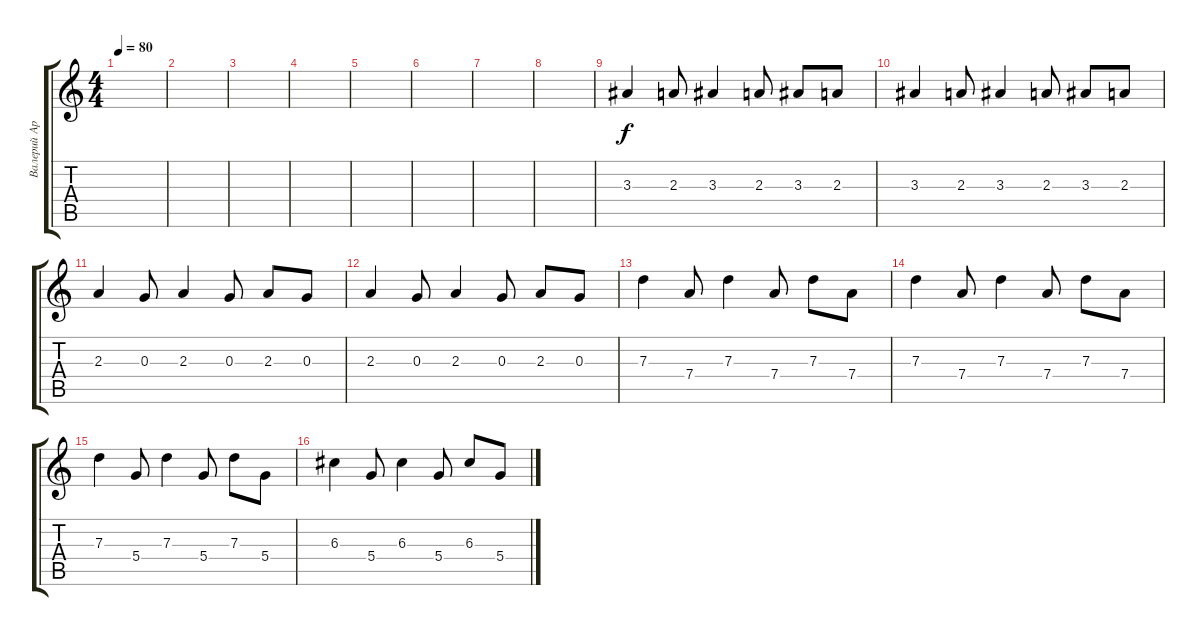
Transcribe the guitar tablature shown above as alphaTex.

\track ("Валерий Аркадин" "Валерий Ар") {instrument electricguitarclean}
\staff {score tabs}
\tuning (E4 B3 G3 D3 A2 E2) {hide}
\ts (4 4)
\tempo 80
\clef g2
\ks c
|
|
|
|
|
|
|
|
3.3.4 2.3.8 3.3.4 2.3.8 3.3.8 2.3.8 |
3.3.4 2.3.8 3.3.4 2.3.8 3.3.8 2.3.8 |
2.3.4 0.3.8 2.3.4 0.3.8 2.3.8 0.3.8 |
2.3.4 0.3.8 2.3.4 0.3.8 2.3.8 0.3.8 |
7.3.4 7.4.8 7.3.4 7.4.8 7.3.8 7.4.8 |
7.3.4 7.4.8 7.3.4 7.4.8 7.3.8 7.4.8 |
7.3.4 5.4.8 7.3.4 5.4.8 7.3.8 5.4.8 |
6.3.4 5.4.8 6.3.4 5.4.8 6.3.8 5.4.8
